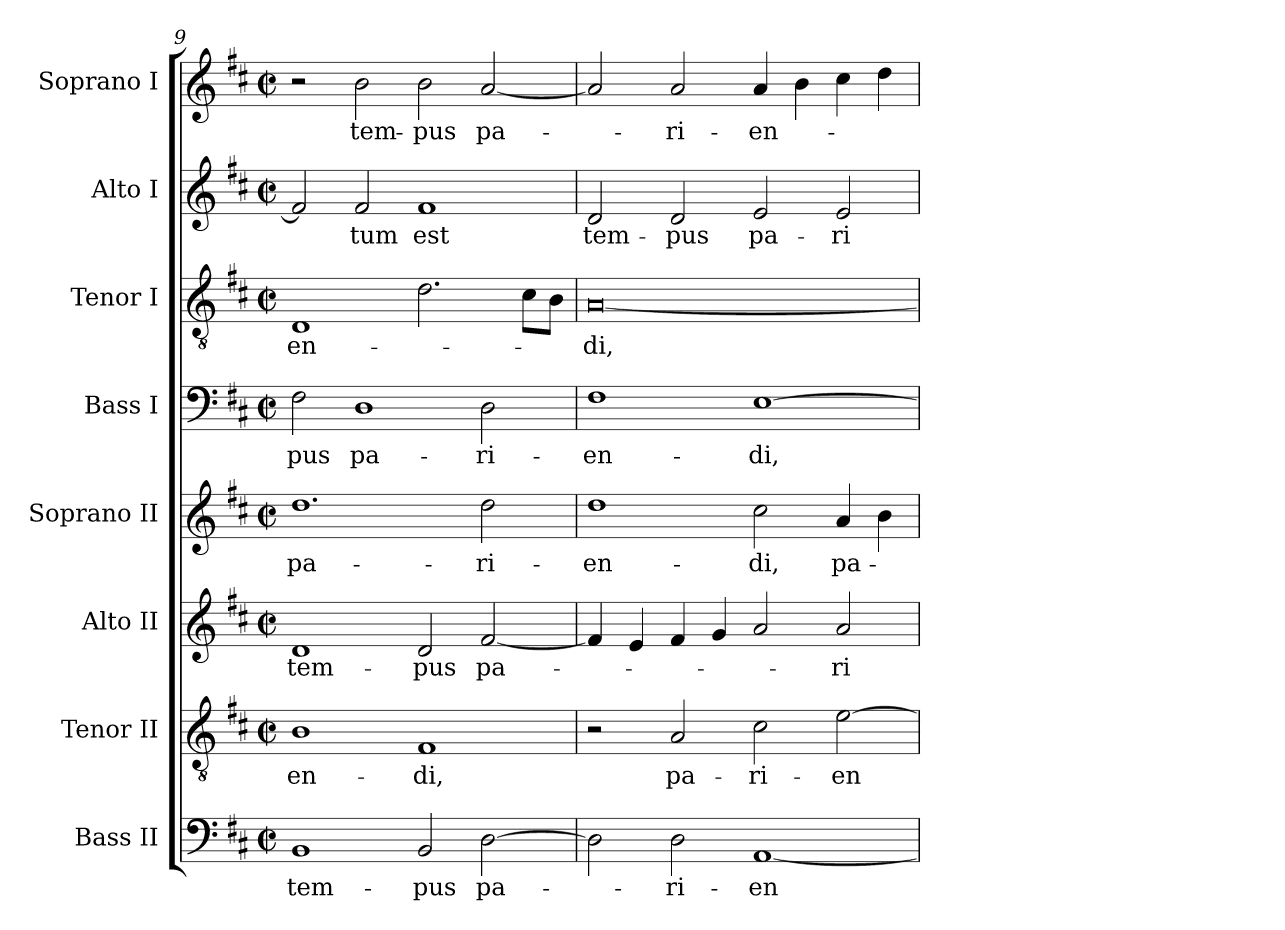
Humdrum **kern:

**kern	**text	**kern	**text	**kern	**text	**kern	**text	**kern	**text	**kern	**text	**kern	**text	**kern	**text
*part8	*part8	*part7	*part7	*part6	*part6	*part5	*part5	*part4	*part4	*part3	*part3	*part2	*part2	*part1	*part1
*staff8	*staff8	*staff7	*staff7	*staff6	*staff6	*staff5	*staff5	*staff4	*staff4	*staff3	*staff3	*staff2	*staff2	*staff1	*staff1
*I"Bass II	*	*I"Tenor II	*	*I"Alto II	*	*I"Soprano II	*	*I"Bass I	*	*I"Tenor I	*	*I"Alto I	*	*I"Soprano I	*
*I'B. II	*	*	*	*	*	*	*	*	*	*	*	*	*	*	*
*clefF4	*	*clefGv2	*	*clefG2	*	*clefG2	*	*clefF4	*	*clefGv2	*	*clefG2	*	*clefG2	*
*	*	*	*	*	*	*	*	*ITrd7c12	*	*	*	*ITrd7c12	*	*	*
*k[f#c#]	*	*k[f#c#]	*	*k[f#c#]	*	*k[f#c#]	*	*k[f#c#]	*	*k[f#c#]	*	*k[f#c#]	*	*k[f#c#]	*
*D:	*	*D:	*	*D:	*	*D:	*	*D:	*	*D:	*	*D:	*	*D:	*
*M2/2	*	*M2/2	*	*M2/2	*	*M2/2	*	*M2/2	*	*M2/2	*	*M2/2	*	*M2/2	*
*met(c|)	*	*met(c|)	*	*met(c|)	*	*met(c|)	*	*met(c|)	*	*met(c|)	*	*met(c|)	*	*met(c|)	*
=9	=9	=9	=9	=9	=9	=9	=9	=9	=9	=9	=9	=9	=9	=9	=9
!	!LO:LY:b:color=#000000	!	!	!	!	!	!	!	!	!	!	!	!	!	!
!	!	!	!LO:LY:b:color=#000000	!	!	!	!	!	!	!	!	!	!	!	!
!	!	!	!	!	!LO:LY:b:color=#000000	!	!	!	!	!	!	!	!	!	!
!	!	!	!	!	!	!	!LO:LY:b:color=#000000	!	!	!	!	!	!	!	!
!	!	!	!	!	!	!	!	!	!LO:LY:b:color=#000000	!	!	!	!	!	!
!	!	!	!	!	!	!	!	!	!	!	!LO:LY:b:color=#000000	!	!	!	!
1BBi	tem-	1Bi	-en-	1di	tem-	1.ddi	pa-	2FF#i\	-pus	1Di	-en-	2F#i/]	.	2r	.
!	!	!	!	!	!	!	!	!	!LO:LY:b:color=#000000	!	!	!	!	!	!
!	!	!	!	!	!	!	!	!	!	!	!	!	!LO:LY:b:color=#000000	!	!
!	!	!	!	!	!	!	!	!	!	!	!	!	!	!	!LO:LY:b:color=#000000
.	.	.	.	.	.	.	.	1DDi	pa-	.	.	2F#i/	-tum	2bi\	tem-
!	!LO:LY:b:color=#000000	!	!	!	!	!	!	!	!	!	!	!	!	!	!
!	!	!	!LO:LY:b:color=#000000	!	!	!	!	!	!	!	!	!	!	!	!
!	!	!	!	!	!LO:LY:b:color=#000000	!	!	!	!	!	!	!	!	!	!
!	!	!	!	!	!	!	!	!	!	!	!	!	!LO:LY:b:color=#000000	!	!
!	!	!	!	!	!	!	!	!	!	!	!	!	!	!	!LO:LY:b:color=#000000
2BBi/	-pus	1F#i	-di,	2di/	-pus	.	.	.	.	2.di\	.	1F#i	est	2bi\	-pus
!	!LO:LY:b:color=#000000	!	!	!	!	!	!	!	!	!	!	!	!	!	!
!	!	!	!	!	!LO:LY:b:color=#000000	!	!	!	!	!	!	!	!	!	!
!	!	!	!	!	!	!	!LO:LY:b:color=#000000	!	!	!	!	!	!	!	!
!	!	!	!	!	!	!	!	!	!LO:LY:b:color=#000000	!	!	!	!	!	!
!	!	!	!	!	!	!	!	!	!	!	!	!	!	!	!LO:LY:b:color=#000000
[>2Di\	pa-	.	.	[<2f#i/	pa-	2ddi\	-ri-	2DDi\	-ri-	.	.	.	.	[<2ai/	pa-
.	.	.	.	.	.	.	.	.	.	8c#i\L	.	.	.	.	.
.	.	.	.	.	.	.	.	.	.	8Bi\J	.	.	.	.	.
=10	=10	=10	=10	=10	=10	=10	=10	=10	=10	=10	=10	=10	=10	=10	=10
!	!	!	!	!	!	!	!LO:LY:b:color=#000000	!	!	!	!	!	!	!	!
!	!	!	!	!	!	!	!	!	!LO:LY:b:color=#000000	!	!	!	!	!	!
!	!	!	!	!	!	!	!	!	!	!	!LO:LY:b:color=#000000	!	!	!	!
!	!	!	!	!	!	!	!	!	!	!	!	!	!LO:LY:b:color=#000000	!	!
2Di\]	.	2r	.	4f#i/]	.	1ddi	-en-	1FF#i	-en-	[<0Ai	-di,	2Di/	tem-	2ai/]	.
.	.	.	.	4ei/	.	.	.	.	.	.	.	.	.	.	.
!	!LO:LY:b:color=#000000	!	!	!	!	!	!	!	!	!	!	!	!	!	!
!	!	!	!LO:LY:b:color=#000000	!	!	!	!	!	!	!	!	!	!	!	!
!	!	!	!	!	!	!	!	!	!	!	!	!	!LO:LY:b:color=#000000	!	!
!	!	!	!	!	!	!	!	!	!	!	!	!	!	!	!LO:LY:b:color=#000000
2Di\	-ri-	2Ai/	pa-	4f#i/	.	.	.	.	.	.	.	2Di/	-pus	2ai/	-ri-
.	.	.	.	4gi/	.	.	.	.	.	.	.	.	.	.	.
!	!LO:LY:b:color=#000000	!	!	!	!	!	!	!	!	!	!	!	!	!	!
!	!	!	!LO:LY:b:color=#000000	!	!	!	!	!	!	!	!	!	!	!	!
!	!	!	!	!	!	!	!LO:LY:b:color=#000000	!	!	!	!	!	!	!	!
!	!	!	!	!	!	!	!	!	!LO:LY:b:color=#000000	!	!	!	!	!	!
!	!	!	!	!	!	!	!	!	!	!	!	!	!LO:LY:b:color=#000000	!	!
!	!	!	!	!	!	!	!	!	!	!	!	!	!	!	!LO:LY:b:color=#000000
[<1AAi	-en-	2c#i\	-ri-	2ai/	.	2cc#i\	-di,	[>1EEi	-di,	.	.	2Ei/	pa-	4ai/	-en-
.	.	.	.	.	.	.	.	.	.	.	.	.	.	4bi\	.
!	!	!	!LO:LY:b:color=#000000	!	!	!	!	!	!	!	!	!	!	!	!
!	!	!	!	!	!LO:LY:b:color=#000000	!	!	!	!	!	!	!	!	!	!
!	!	!	!	!	!	!	!LO:LY:b:color=#000000	!	!	!	!	!	!	!	!
!	!	!	!	!	!	!	!	!	!	!	!	!	!LO:LY:b:color=#000000	!	!
.	.	[>2ei\	-en-	2ai/	-ri-	4ai/	pa-	.	.	.	.	2Ei/	-ri-	4cc#i\	.
.	.	.	.	.	.	4bi\	.	.	.	.	.	.	.	4ddi\	.
=	=	=	=	=	=	=	=	=	=	=	=	=	=	=	=
*-	*-	*-	*-	*-	*-	*-	*-	*-	*-	*-	*-	*-	*-	*-	*-
